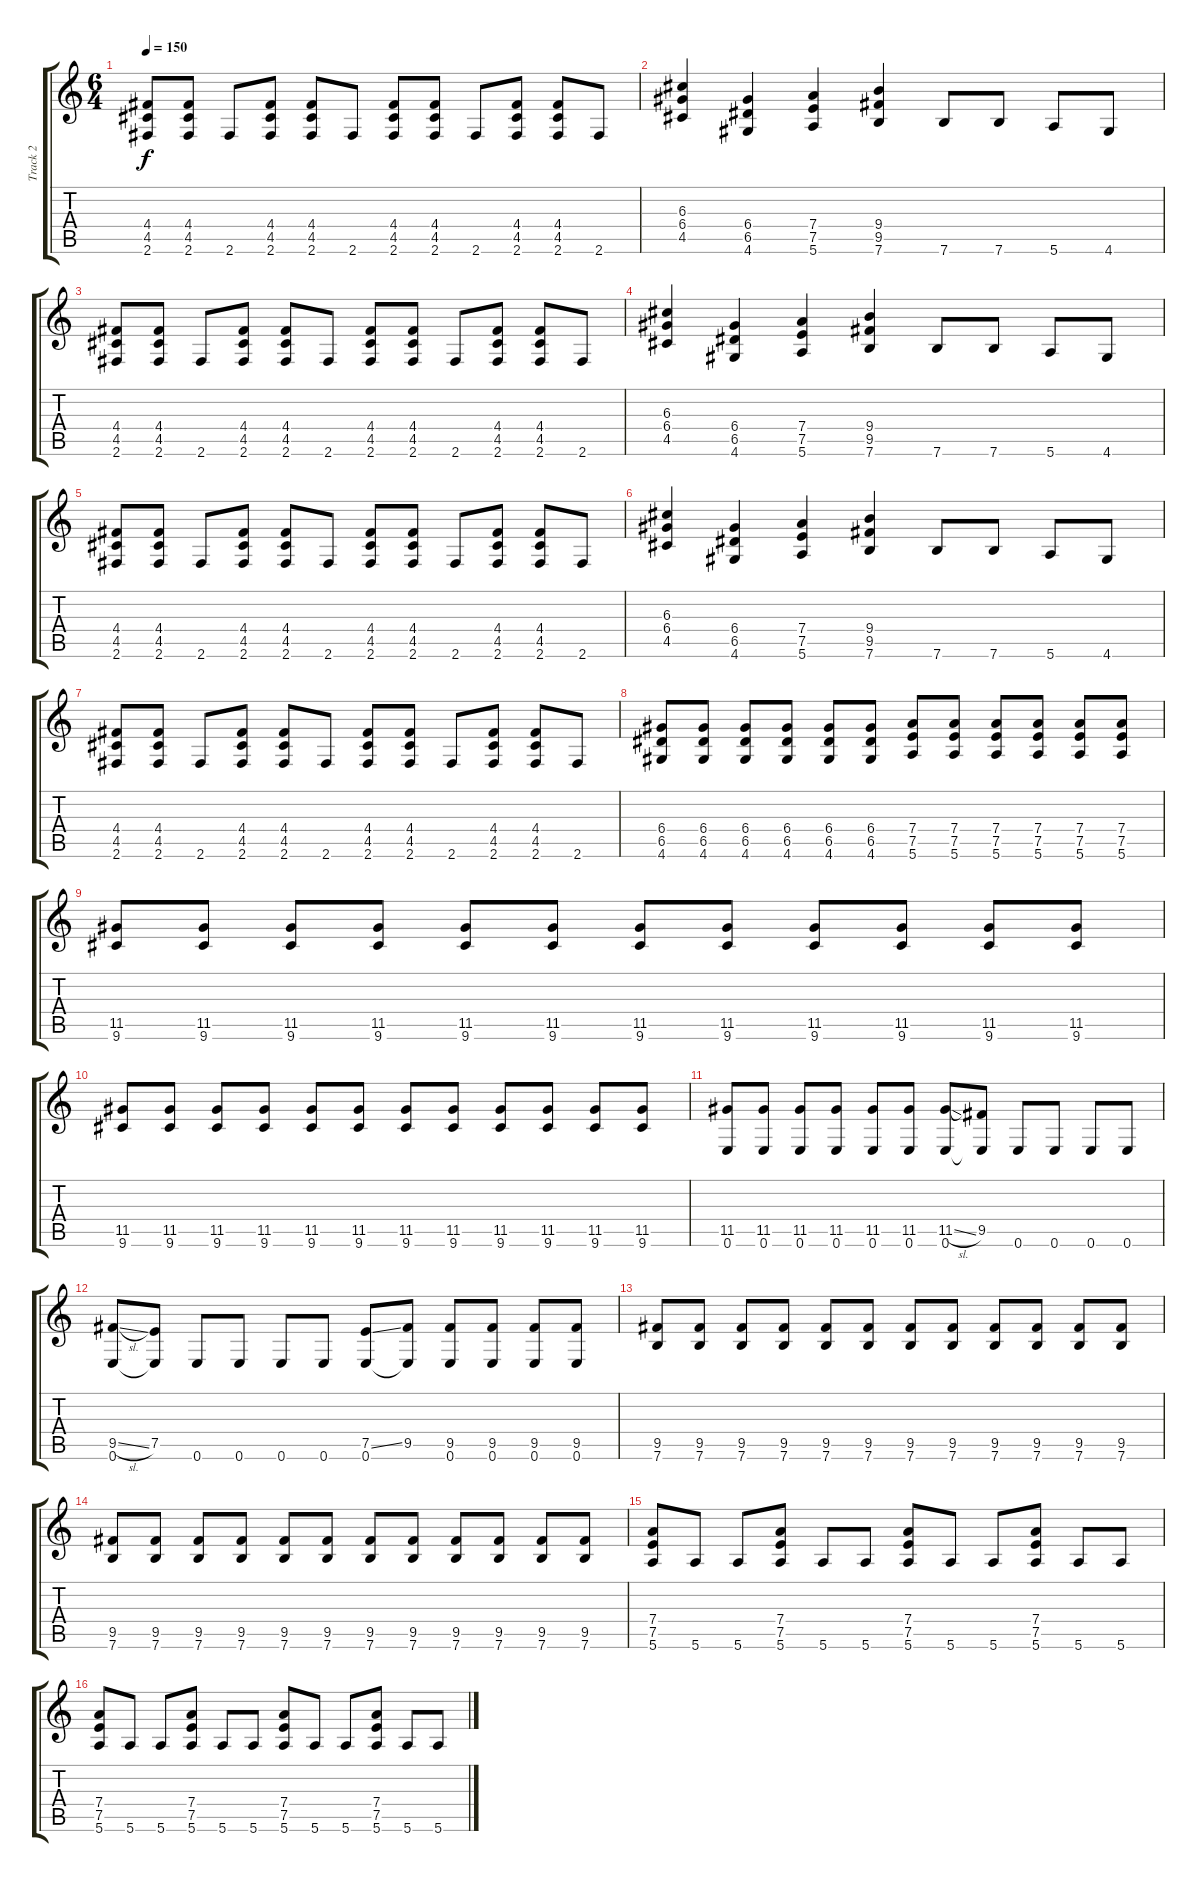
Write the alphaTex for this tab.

\track ("Track 2" "Track 2") {instrument overdrivenguitar}
\staff {score tabs}
\tuning (E4 B3 G3 D3 A2 E2) {hide}
\ts (6 4)
\tempo 150
\clef g2
\ks c
(4.4 4.5 2.6).8{dy f instrument overdrivenguitar} (4.4 4.5 2.6).8 2.6.8 (4.4 4.5 2.6).8 (4.4 4.5 2.6).8 2.6.8 (4.4 4.5 2.6).8 (4.4 4.5 2.6).8 2.6.8 (4.4 4.5 2.6).8 (4.4 4.5 2.6).8 2.6.8 |
(6.3 6.4 4.5).4 (6.4 6.5 4.6).4 (7.4 7.5 5.6).4 (9.4 9.5 7.6).4 7.6.8 7.6.8 5.6.8 4.6.8 |
(4.4 4.5 2.6).8 (4.4 4.5 2.6).8 2.6.8 (4.4 4.5 2.6).8 (4.4 4.5 2.6).8 2.6.8 (4.4 4.5 2.6).8 (4.4 4.5 2.6).8 2.6.8 (4.4 4.5 2.6).8 (4.4 4.5 2.6).8 2.6.8 |
(6.3 6.4 4.5).4 (6.4 6.5 4.6).4 (7.4 7.5 5.6).4 (9.4 9.5 7.6).4 7.6.8 7.6.8 5.6.8 4.6.8 |
(4.4 4.5 2.6).8 (4.4 4.5 2.6).8 2.6.8 (4.4 4.5 2.6).8 (4.4 4.5 2.6).8 2.6.8 (4.4 4.5 2.6).8 (4.4 4.5 2.6).8 2.6.8 (4.4 4.5 2.6).8 (4.4 4.5 2.6).8 2.6.8 |
(6.3 6.4 4.5).4 (6.4 6.5 4.6).4 (7.4 7.5 5.6).4 (9.4 9.5 7.6).4 7.6.8 7.6.8 5.6.8 4.6.8 |
(4.4 4.5 2.6).8 (4.4 4.5 2.6).8 2.6.8 (4.4 4.5 2.6).8 (4.4 4.5 2.6).8 2.6.8 (4.4 4.5 2.6).8 (4.4 4.5 2.6).8 2.6.8 (4.4 4.5 2.6).8 (4.4 4.5 2.6).8 2.6.8 |
(6.4 6.5 4.6).8 (6.4 6.5 4.6).8 (6.4 6.5 4.6).8 (6.4 6.5 4.6).8 (6.4 6.5 4.6).8 (6.4 6.5 4.6).8 (7.4 7.5 5.6).8 (7.4 7.5 5.6).8 (7.4 7.5 5.6).8 (7.4 7.5 5.6).8 (7.4 7.5 5.6).8 (7.4 7.5 5.6).8 |
(11.5 9.6).8 (11.5 9.6).8 (11.5 9.6).8 (11.5 9.6).8 (11.5 9.6).8 (11.5 9.6).8 (11.5 9.6).8 (11.5 9.6).8 (11.5 9.6).8 (11.5 9.6).8 (11.5 9.6).8 (11.5 9.6).8 |
(11.5 9.6).8 (11.5 9.6).8 (11.5 9.6).8 (11.5 9.6).8 (11.5 9.6).8 (11.5 9.6).8 (11.5 9.6).8 (11.5 9.6).8 (11.5 9.6).8 (11.5 9.6).8 (11.5 9.6).8 (11.5 9.6).8 |
(11.5 0.6).8 (11.5 0.6).8 (11.5 0.6).8 (11.5 0.6).8 (11.5 0.6).8 (11.5 0.6).8 (11.5{sl} 0.6).8 (9.5 0.6{t}).8 0.6.8 0.6.8 0.6.8 0.6.8 |
(9.5{sl} 0.6).8 (7.5 0.6{t}).8 0.6.8 0.6.8 0.6.8 0.6.8 (7.5{ss} 0.6).8 (9.5 0.6{t}).8 (9.5 0.6).8 (9.5 0.6).8 (9.5 0.6).8 (9.5 0.6).8 |
(9.5 7.6).8 (9.5 7.6).8 (9.5 7.6).8 (9.5 7.6).8 (9.5 7.6).8 (9.5 7.6).8 (9.5 7.6).8 (9.5 7.6).8 (9.5 7.6).8 (9.5 7.6).8 (9.5 7.6).8 (9.5 7.6).8 |
(9.5 7.6).8 (9.5 7.6).8 (9.5 7.6).8 (9.5 7.6).8 (9.5 7.6).8 (9.5 7.6).8 (9.5 7.6).8 (9.5 7.6).8 (9.5 7.6).8 (9.5 7.6).8 (9.5 7.6).8 (9.5 7.6).8 |
(7.4 7.5 5.6).8 5.6.8 5.6.8 (7.4 7.5 5.6).8 5.6.8 5.6.8 (7.4 7.5 5.6).8 5.6.8 5.6.8 (7.4 7.5 5.6).8 5.6.8 5.6.8 |
(7.4 7.5 5.6).8 5.6.8 5.6.8 (7.4 7.5 5.6).8 5.6.8 5.6.8 (7.4 7.5 5.6).8 5.6.8 5.6.8 (7.4 7.5 5.6).8 5.6.8 5.6.8
